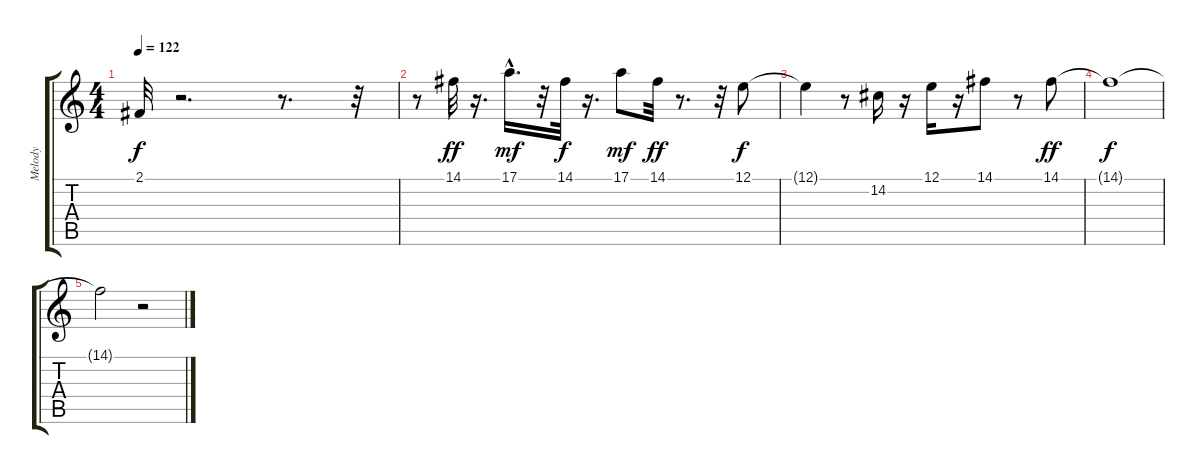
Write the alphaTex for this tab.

\track ("Melody" "Melody") {instrument panflute}
\staff {score tabs}
\tuning (E4 B3 G3 D3 A2 E2) {hide}
\ts (4 4)
\tempo 122
\clef g2
\ks c
2.1{t}.32{dy f} r.2{d} r.8{d} r.32 |
r.8 14.1.32{dy ff} r.16{d} 17.1{hac}.16{d dy mf} r.32 14.1.32{dy f} r.16{d} 17.1.8{dy mf} 14.1.32{dy ff} r.8{d} r.32 12.1.8{dy f} |
12.1{t}.4 r.8 14.2.16 r.16 12.1.16 r.16 14.1.8 r.8 14.1.8{dy ff} |
14.1{t}.1{dy f} |
14.1{t}.2 r.2
